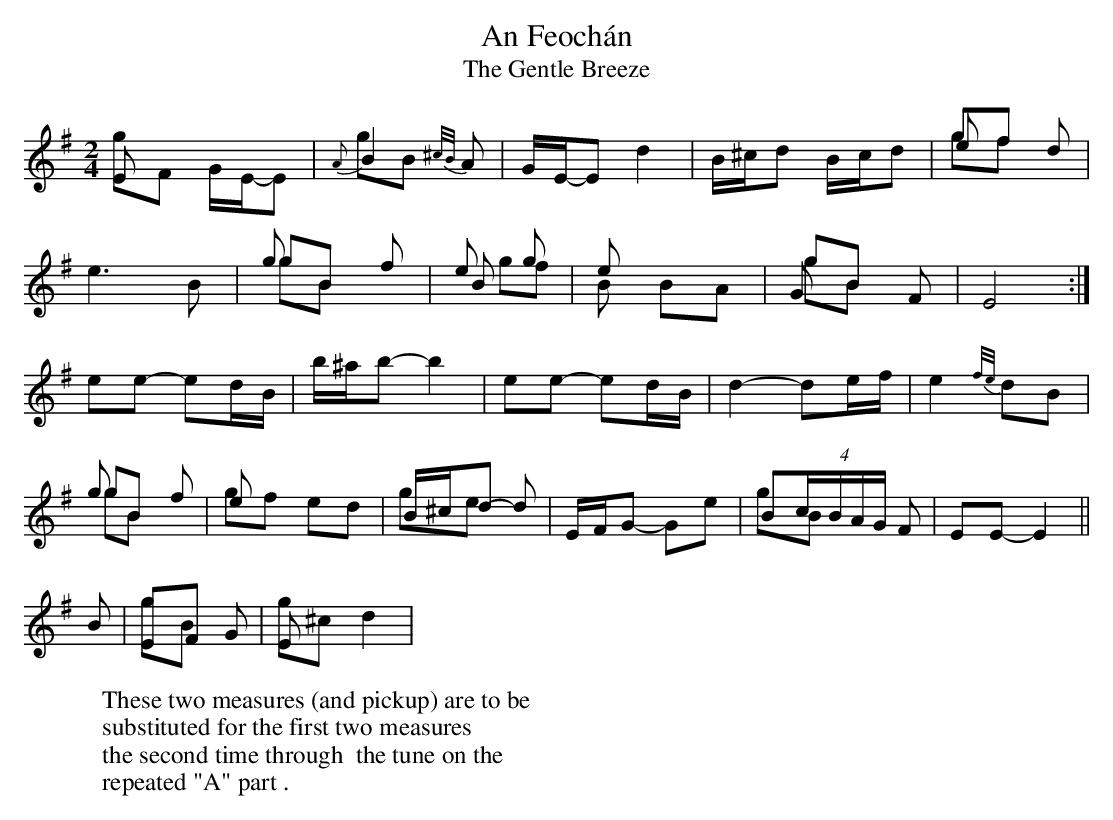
X:1
T:An Feochán
T:The Gentle Breeze
M:2/4
L:1/8
K:Em
E&gt;F G/2E/2-E| {A}B2{^c/2B/2}A&gt;B| G/2E/2-E d2| B/2^c/2d B/2c/2d| e&gt;f d&gt;f|
!
e3 B| g&gt;B f&gt;B| e&lt;B g&gt;f| e&lt;B BA| G&gt;B F&gt;B| E4:|!
ee- ed/2B/2|  b/2^a/2b- b2| ee- ed/2B/2| d2- de/2f/2| e2 {f/2e/2} dB|!
g&gt;B f&gt;B|e&gt;f ed| B/2^c/2d- d&gt;e| E/2F/2G- Ge|B(4c/2B/2A/2G/2 F&gt;B|EE- E2||!
B|EF G&gt;B|E&gt;^cd2|
W:These two measures (and pickup) are to be
W:substituted for the first two measures
W:the second time through  the tune on the
W:repeated "A" part .
